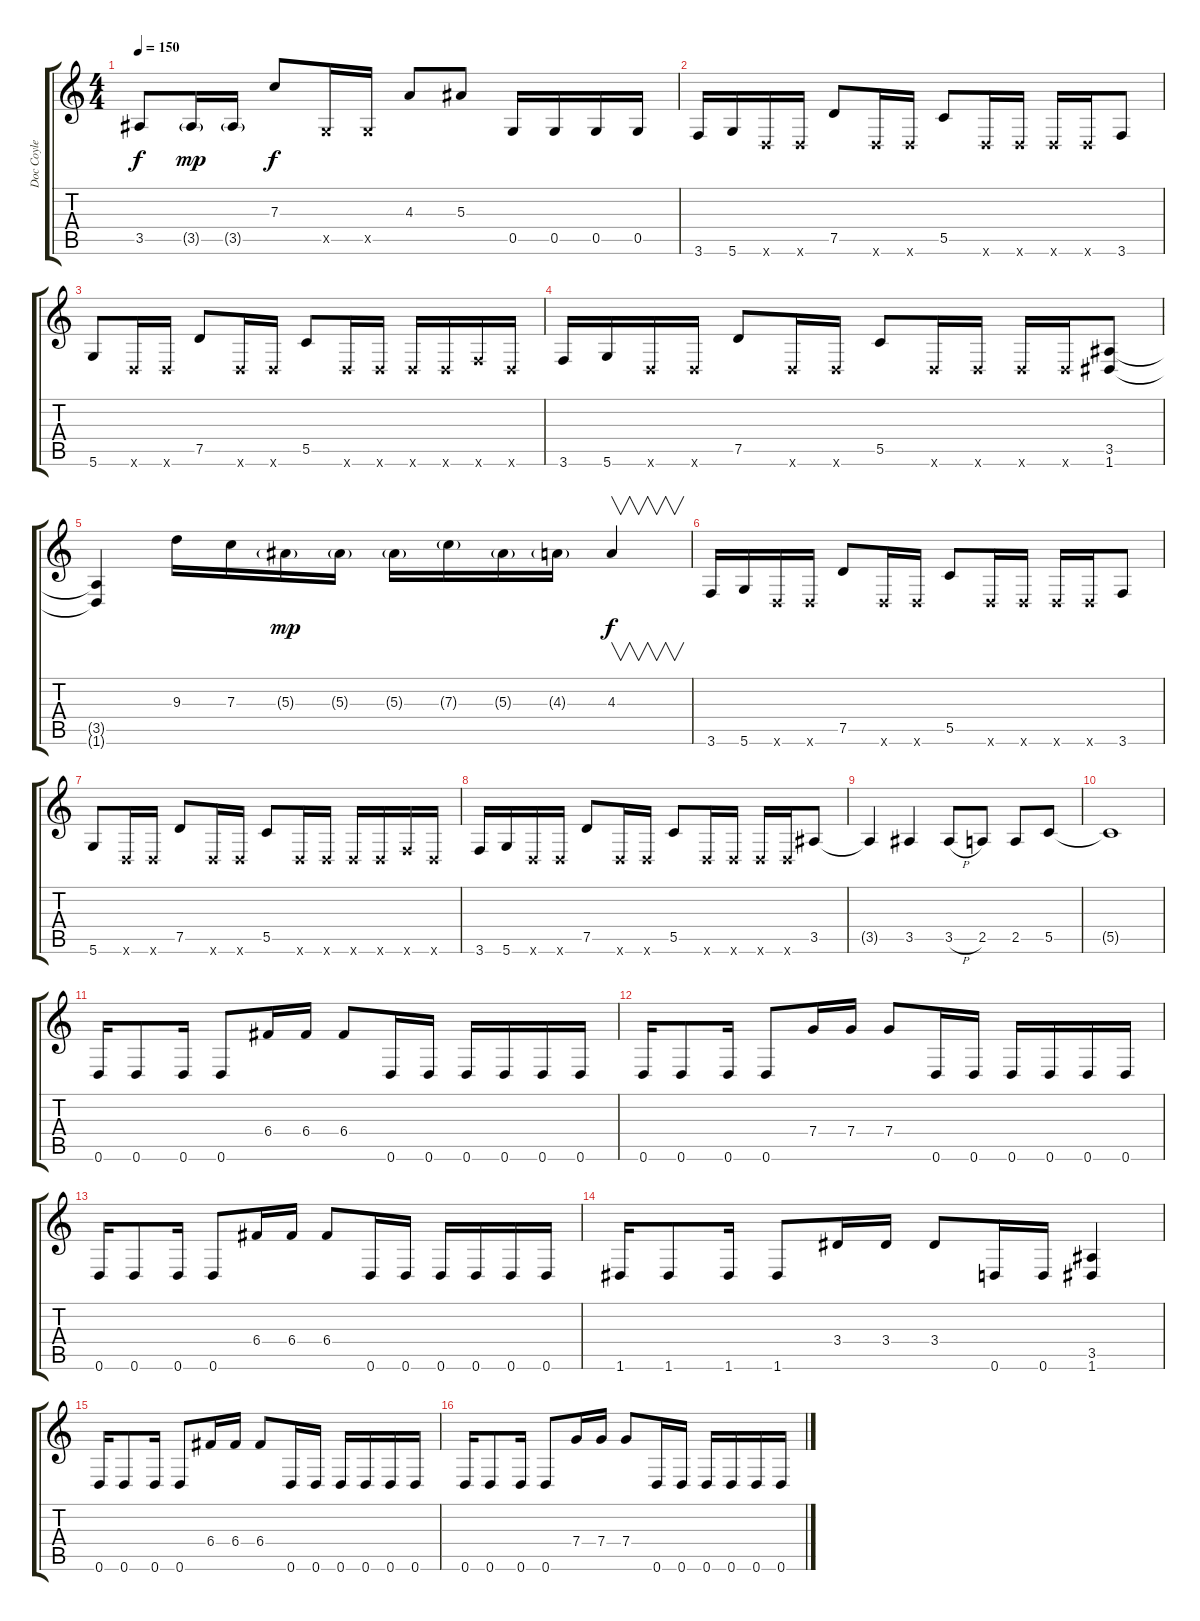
\track ("Doc Coyle" "Doc Coyle") {instrument distortionguitar}
\staff {score tabs}
\tuning (D4 A3 F3 C3 G2 D2) {hide}
\ts (4 4)
\tempo 150
\clef g2
\ks c
3.5{t}.8{dy f} 3.5{g}.16{dy mp} 3.5{g}.16 7.3.8{dy f} 0.5{x}.16 0.5{x}.16 4.3.8 5.3.8 0.5.16 0.5.16 0.5.16 0.5.16 |
3.6.16 5.6.16 0.6{x}.16 0.6{x}.16 7.5.8 0.6{x}.16 0.6{x}.16 5.5.8 0.6{x}.16 0.6{x}.16 0.6{x}.16 0.6{x}.16 3.6.8 |
5.6.8 0.6{x}.16 0.6{x}.16 7.5.8 0.6{x}.16 0.6{x}.16 5.5.8 0.6{x}.16 0.6{x}.16 0.6{x}.16 0.6{x}.16 3.6{x}.16 0.6{x}.16 |
3.6.16 5.6.16 0.6{x}.16 0.6{x}.16 7.5.8 0.6{x}.16 0.6{x}.16 5.5.8 0.6{x}.16 0.6{x}.16 0.6{x}.16 0.6{x}.16 (3.5 1.6).8 |
(3.5{t} 1.6{t}).4 9.3.16 7.3.16 5.3{g}.16{dy mp} 5.3{g}.16 5.3{g}.16 7.3{g}.16 5.3{g}.16 4.3{g}.16 4.3.4{v dy f} |
3.6.16 5.6.16 0.6{x}.16 0.6{x}.16 7.5.8 0.6{x}.16 0.6{x}.16 5.5.8 0.6{x}.16 0.6{x}.16 0.6{x}.16 0.6{x}.16 3.6.8 |
5.6.8 0.6{x}.16 0.6{x}.16 7.5.8 0.6{x}.16 0.6{x}.16 5.5.8 0.6{x}.16 0.6{x}.16 0.6{x}.16 0.6{x}.16 3.6{x}.16 0.6{x}.16 |
3.6.16 5.6.16 0.6{x}.16 0.6{x}.16 7.5.8 0.6{x}.16 0.6{x}.16 5.5.8 0.6{x}.16 0.6{x}.16 0.6{x}.16 0.6{x}.16 3.5.8 |
3.5{t}.4 3.5.4 3.5{h}.8 2.5.8 2.5.8 5.5.8 |
5.5{t}.1 |
0.6.16 0.6.8 0.6.16 0.6.8 6.4.16 6.4.16 6.4.8 0.6.16 0.6.16 0.6.16 0.6.16 0.6.16 0.6.16 |
0.6.16 0.6.8 0.6.16 0.6.8 7.4.16 7.4.16 7.4.8 0.6.16 0.6.16 0.6.16 0.6.16 0.6.16 0.6.16 |
0.6.16 0.6.8 0.6.16 0.6.8 6.4.16 6.4.16 6.4.8 0.6.16 0.6.16 0.6.16 0.6.16 0.6.16 0.6.16 |
1.6.16 1.6.8 1.6.16 1.6.8 3.4.16 3.4.16 3.4.8 0.6.16 0.6.16 (3.5 1.6).4 |
0.6.16 0.6.8 0.6.16 0.6.8 6.4.16 6.4.16 6.4.8 0.6.16 0.6.16 0.6.16 0.6.16 0.6.16 0.6.16 |
0.6.16 0.6.8 0.6.16 0.6.8 7.4.16 7.4.16 7.4.8 0.6.16 0.6.16 0.6.16 0.6.16 0.6.16 0.6.16
